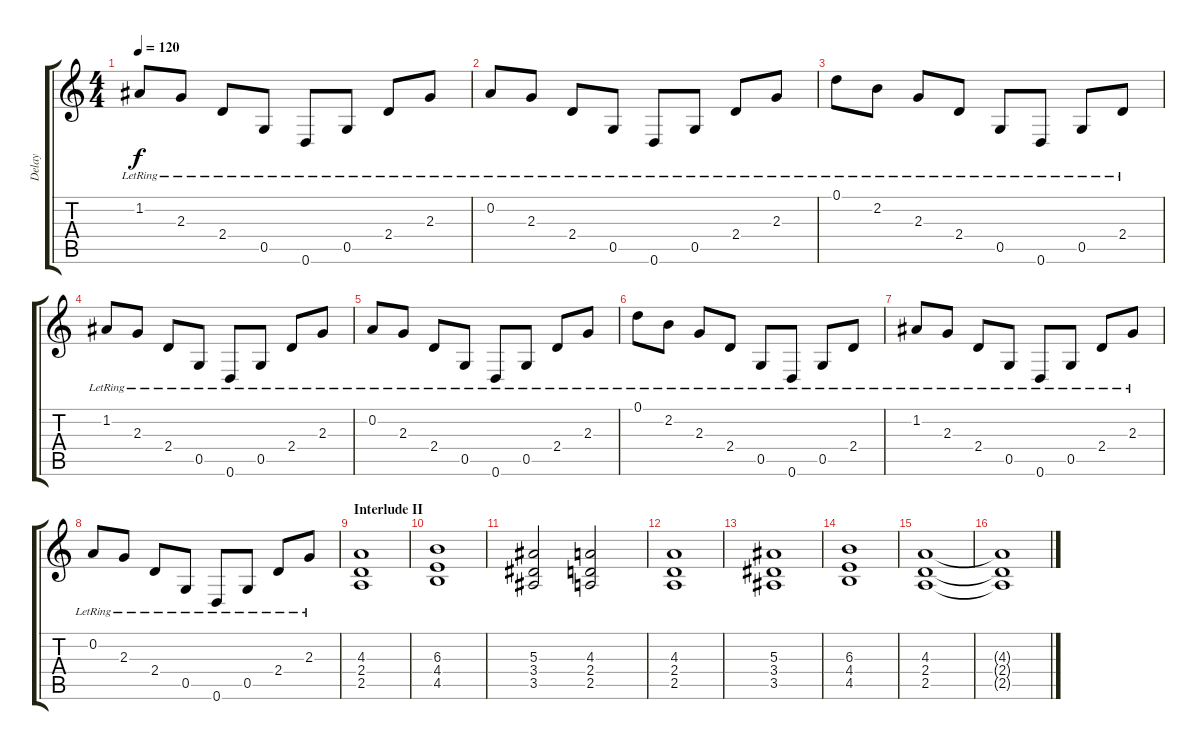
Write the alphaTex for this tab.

\track ("Delay" "Delay") {instrument distortionguitar}
\staff {score tabs}
\tuning (D4 A3 F3 C3 G2 D2) {hide}
\ts (4 4)
\tempo 120
\clef g2
\ks c
1.2{lr}.8{dy f} 2.3{lr}.8 2.4{lr}.8 0.5{lr}.8 0.6{lr}.8 0.5{lr}.8 2.4{lr}.8 2.3{lr}.8 |
0.2{lr}.8 2.3{lr}.8 2.4{lr}.8 0.5{lr}.8 0.6{lr}.8 0.5{lr}.8 2.4{lr}.8 2.3{lr}.8 |
0.1{lr}.8 2.2{lr}.8 2.3{lr}.8 2.4{lr}.8 0.5{lr}.8 0.6{lr}.8 0.5{lr}.8 2.4{lr}.8 |
1.2{lr}.8 2.3{lr}.8 2.4{lr}.8 0.5{lr}.8 0.6{lr}.8 0.5{lr}.8 2.4{lr}.8 2.3{lr}.8 |
0.2{lr}.8 2.3{lr}.8 2.4{lr}.8 0.5{lr}.8 0.6{lr}.8 0.5{lr}.8 2.4{lr}.8 2.3{lr}.8 |
0.1{lr}.8 2.2{lr}.8 2.3{lr}.8 2.4{lr}.8 0.5{lr}.8 0.6{lr}.8 0.5{lr}.8 2.4{lr}.8 |
1.2{lr}.8 2.3{lr}.8 2.4{lr}.8 0.5{lr}.8 0.6{lr}.8 0.5{lr}.8 2.4{lr}.8 2.3{lr}.8 |
0.2{lr}.8 2.3{lr}.8 2.4{lr}.8 0.5{lr}.8 0.6{lr}.8 0.5{lr}.8 2.4{lr}.8 2.3{lr}.8 |
\section ("" "Interlude II")
(4.3 2.4 2.5).1{instrument distortionguitar} |
(6.3 4.4 4.5).1 |
(5.3 3.4 3.5).2 (4.3 2.4 2.5).2 |
(4.3 2.4 2.5).1 |
(5.3 3.4 3.5).1 |
(6.3 4.4 4.5).1 |
(4.3 2.4 2.5).1 |
(4.3{t} 2.4{t} 2.5{t}).1
